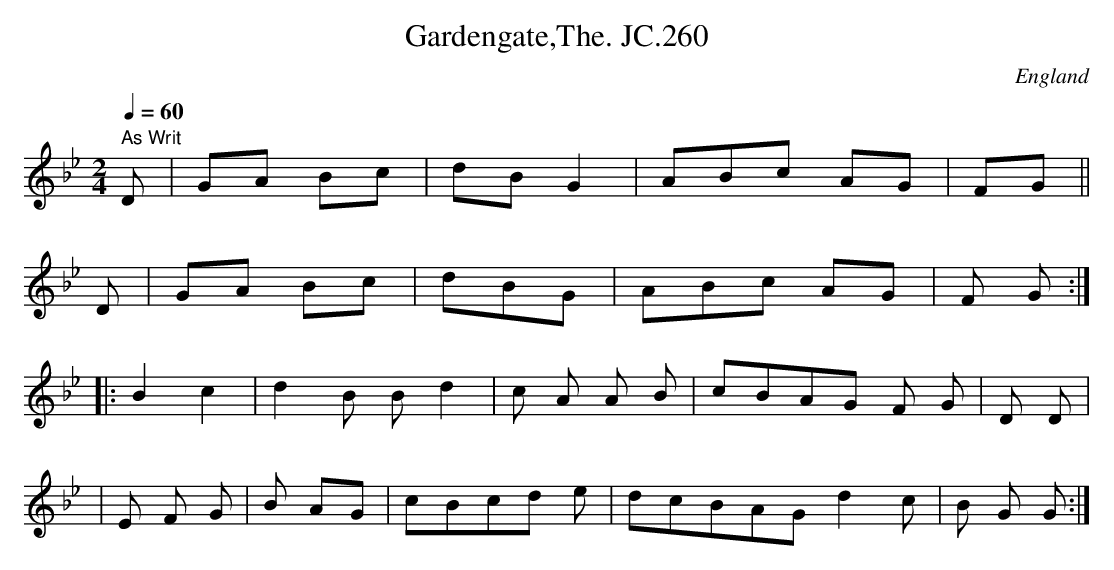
X:1
T:Gardengate,The. JC.260
O:England
M:2/4
L:1/8
Q:1/4=60
K:Bb major
" As Writ"D|\
GA Bc|dBG2|ABc AG|FG||!
D|GA Bc|dBG|ABc AG|F G:|!
|:B2c2|d2B Bd2|c A A B|cBAG F G|D D|!
|E F G|B AG|cBcd e|dcBAG d2c|B G G:|
